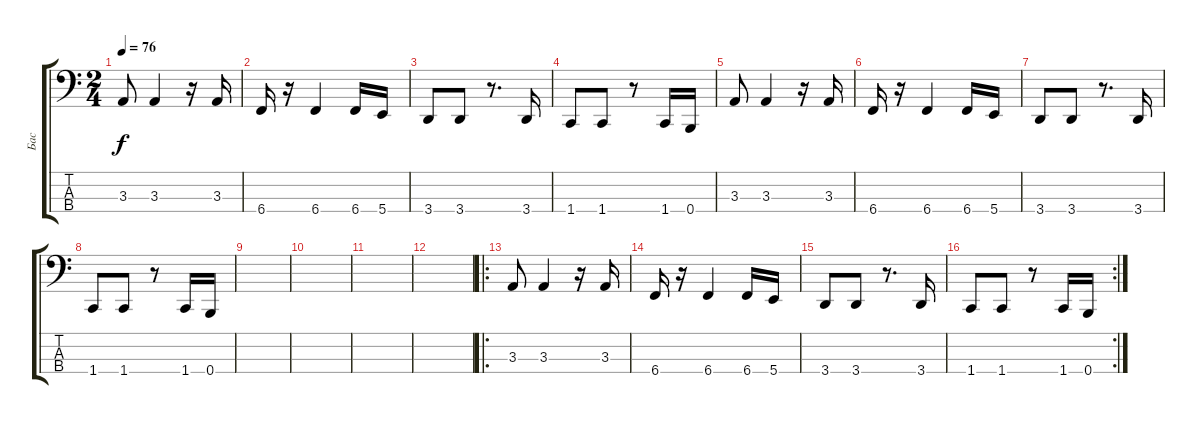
\track ("Бас" "Бас") {instrument electricbasspick}
\staff {score tabs}
\tuning (E2 B1 Gb1 B0) {hide}
\ts (2 4)
\tempo 76
\clef f4
\ks c
3.3.8{dy f} 3.3.4 r.16 3.3.16 |
6.4.16 r.16 6.4.4 6.4.16 5.4.16 |
3.4.8 3.4.8 r.8{d} 3.4.16 |
1.4.8 1.4.8 r.8 1.4.16 0.4.16 |
3.3.8 3.3.4 r.16 3.3.16 |
6.4.16 r.16 6.4.4 6.4.16 5.4.16 |
3.4.8 3.4.8 r.8{d} 3.4.16 |
1.4.8 1.4.8 r.8 1.4.16 0.4.16 |
|
|
|
|
\ro
3.3.8 3.3.4 r.16 3.3.16 |
6.4.16 r.16 6.4.4 6.4.16 5.4.16 |
3.4.8 3.4.8 r.8{d} 3.4.16 |
\rc 2
1.4.8 1.4.8 r.8 1.4.16 0.4.16
